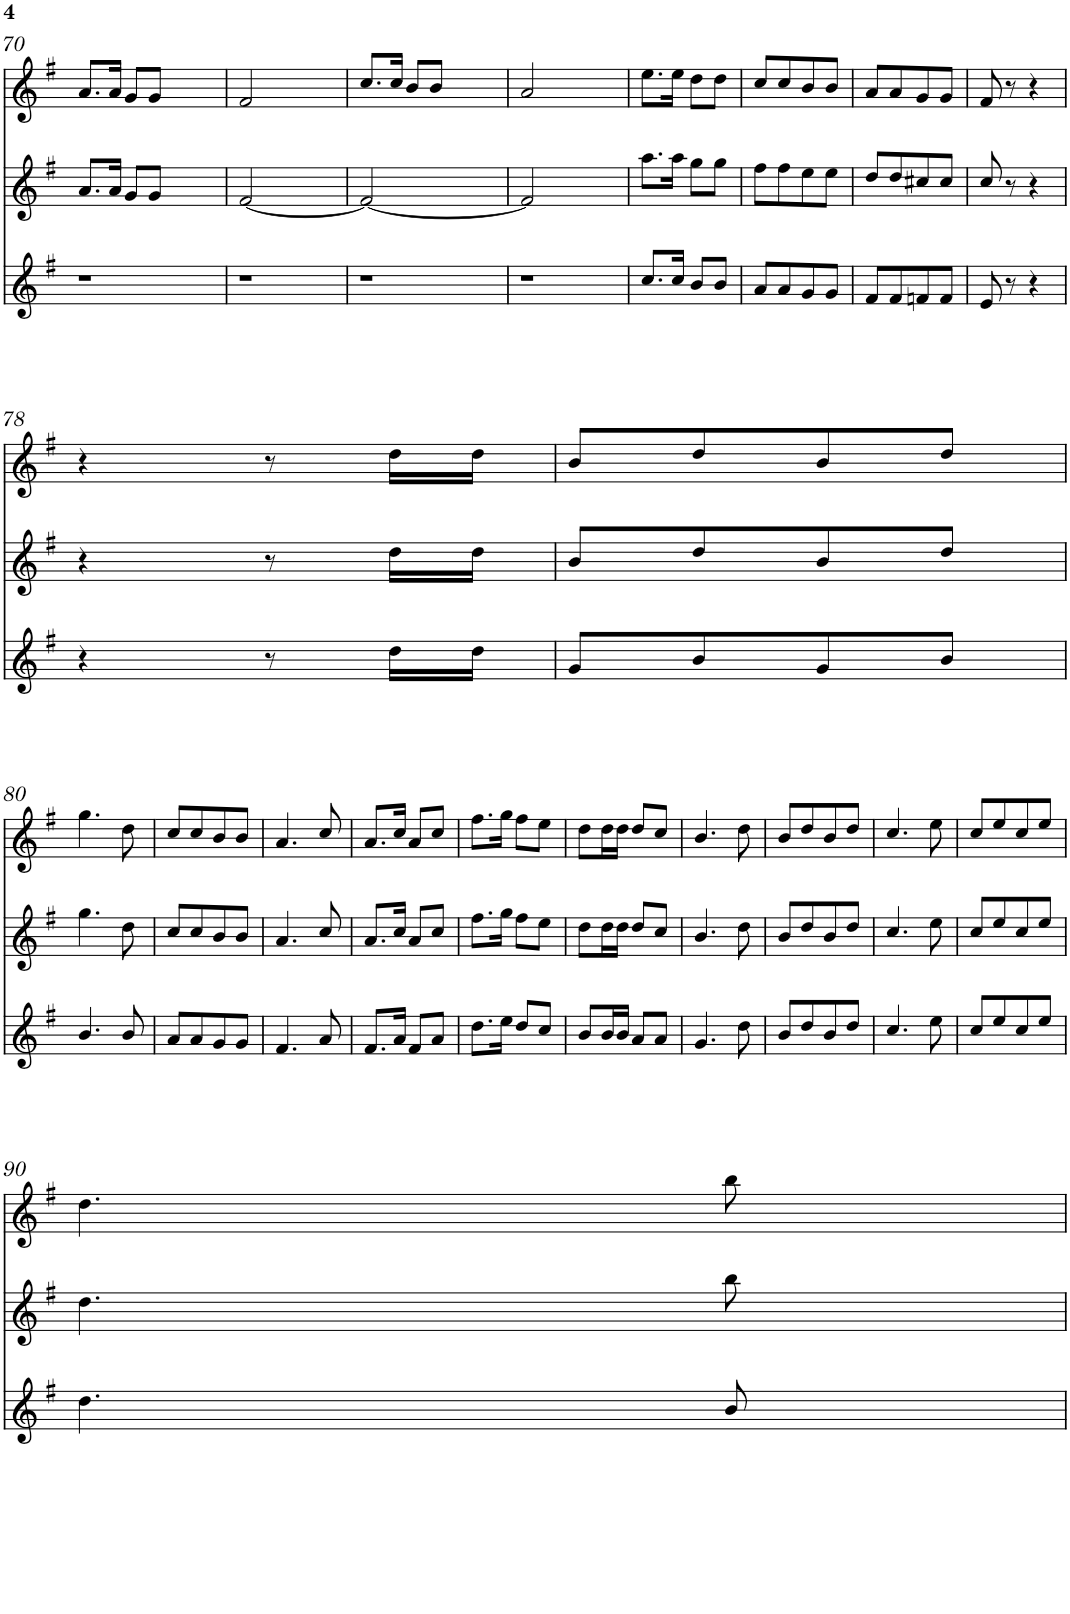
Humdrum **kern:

**kern	**kern	**kern
*part3	*part2	*part1
*staff3	*staff2	*staff1
*I"Gralla 3	*I"Gralla 2	*I"Gralla 1
!!LO:PB:g=z
*clefG2	*clefG2	*clefG2
*k[f#]	*k[f#]	*k[f#]
*M2/4	*M2/4	*M2/4
=70	=70	=70
2r	8.a/L	8.a/L
.	16a/Jk	16a/Jk
.	8g/L	8g/L
.	8g/J	8g/J
2ryy	2ryy	2ryy
=71	=71	=71
2r	[2f#/	2f#/
2ryy	2ryy	2ryy
=72	=72	=72
2r	2f#/_	8.cc/L
.	.	16cc/Jk
.	.	8b/L
.	.	8b/J
2ryy	2ryy	2ryy
=73	=73	=73
2r	2f#/]	2a/
2ryy	2ryy	2ryy
=74	=74	=74
8.cc/L	8.aa\L	8.ee\L
16cc/Jk	16aa\Jk	16ee\Jk
8b/L	8gg\L	8dd\L
8b/J	8gg\J	8dd\J
=75	=75	=75
8a/L	8ff#\L	8cc/L
8a/	8ff#\	8cc/
8g/	8ee\	8b/
8g/J	8ee\J	8b/J
=76	=76	=76
8f#/L	8dd/L	8a/L
8f#/	8dd/	8a/
8fn/	8cc#X/	8g/
8f/J	8cc#/J	8g/J
=77	=77	=77
8e/	8cc/	8f#/
8r	8r	8r
4r	4r	4r
!!LO:LB:g=z
=78	=78	=78
4r	4r	4r
8r	8r	8r
16dd\LL	16dd\LL	16dd\LL
16dd\JJ	16dd\JJ	16dd\JJ
=79	=79	=79
8g/L	8b/L	8b/L
8b/	8dd/	8dd/
8g/	8b/	8b/
8b/J	8dd/J	8dd/J
!!LO:LB:g=z
=80	=80	=80
4.b/	4.gg\	4.gg\
8b/	8dd\	8dd\
=81	=81	=81
8a/L	8cc/L	8cc/L
8a/	8cc/	8cc/
8g/	8b/	8b/
8g/J	8b/J	8b/J
=82	=82	=82
4.f#/	4.a/	4.a/
8a/	8cc/	8cc/
=83	=83	=83
8.f#/L	8.a/L	8.a/L
16a/Jk	16cc/Jk	16cc/Jk
8f#/L	8a/L	8a/L
8a/J	8cc/J	8cc/J
=84	=84	=84
8.dd\L	8.ff#\L	8.ff#\L
16ee\Jk	16gg\Jk	16gg\Jk
8dd/L	8ff#\L	8ff#\L
8cc/J	8ee\J	8ee\J
=85	=85	=85
8b/L	8dd\L	8dd\L
16b/L	16dd\L	16dd\L
16b/JJ	16dd\JJ	16dd\JJ
8a/L	8dd/L	8dd/L
8a/J	8cc/J	8cc/J
=86	=86	=86
4.g/	4.b/	4.b/
8dd\	8dd\	8dd\
=87	=87	=87
8b/L	8b/L	8b/L
8dd/	8dd/	8dd/
8b/	8b/	8b/
8dd/J	8dd/J	8dd/J
=88	=88	=88
4.cc/	4.cc/	4.cc/
8ee\	8ee\	8ee\
=89	=89	=89
8cc/L	8cc/L	8cc/L
8ee/	8ee/	8ee/
8cc/	8cc/	8cc/
8ee/J	8ee/J	8ee/J
!!LO:LB:g=z
=90	=90	=90
4.dd\	4.dd\	4.dd\
8b/	8bb\	8bb\
=	=	=
*-	*-	*-
